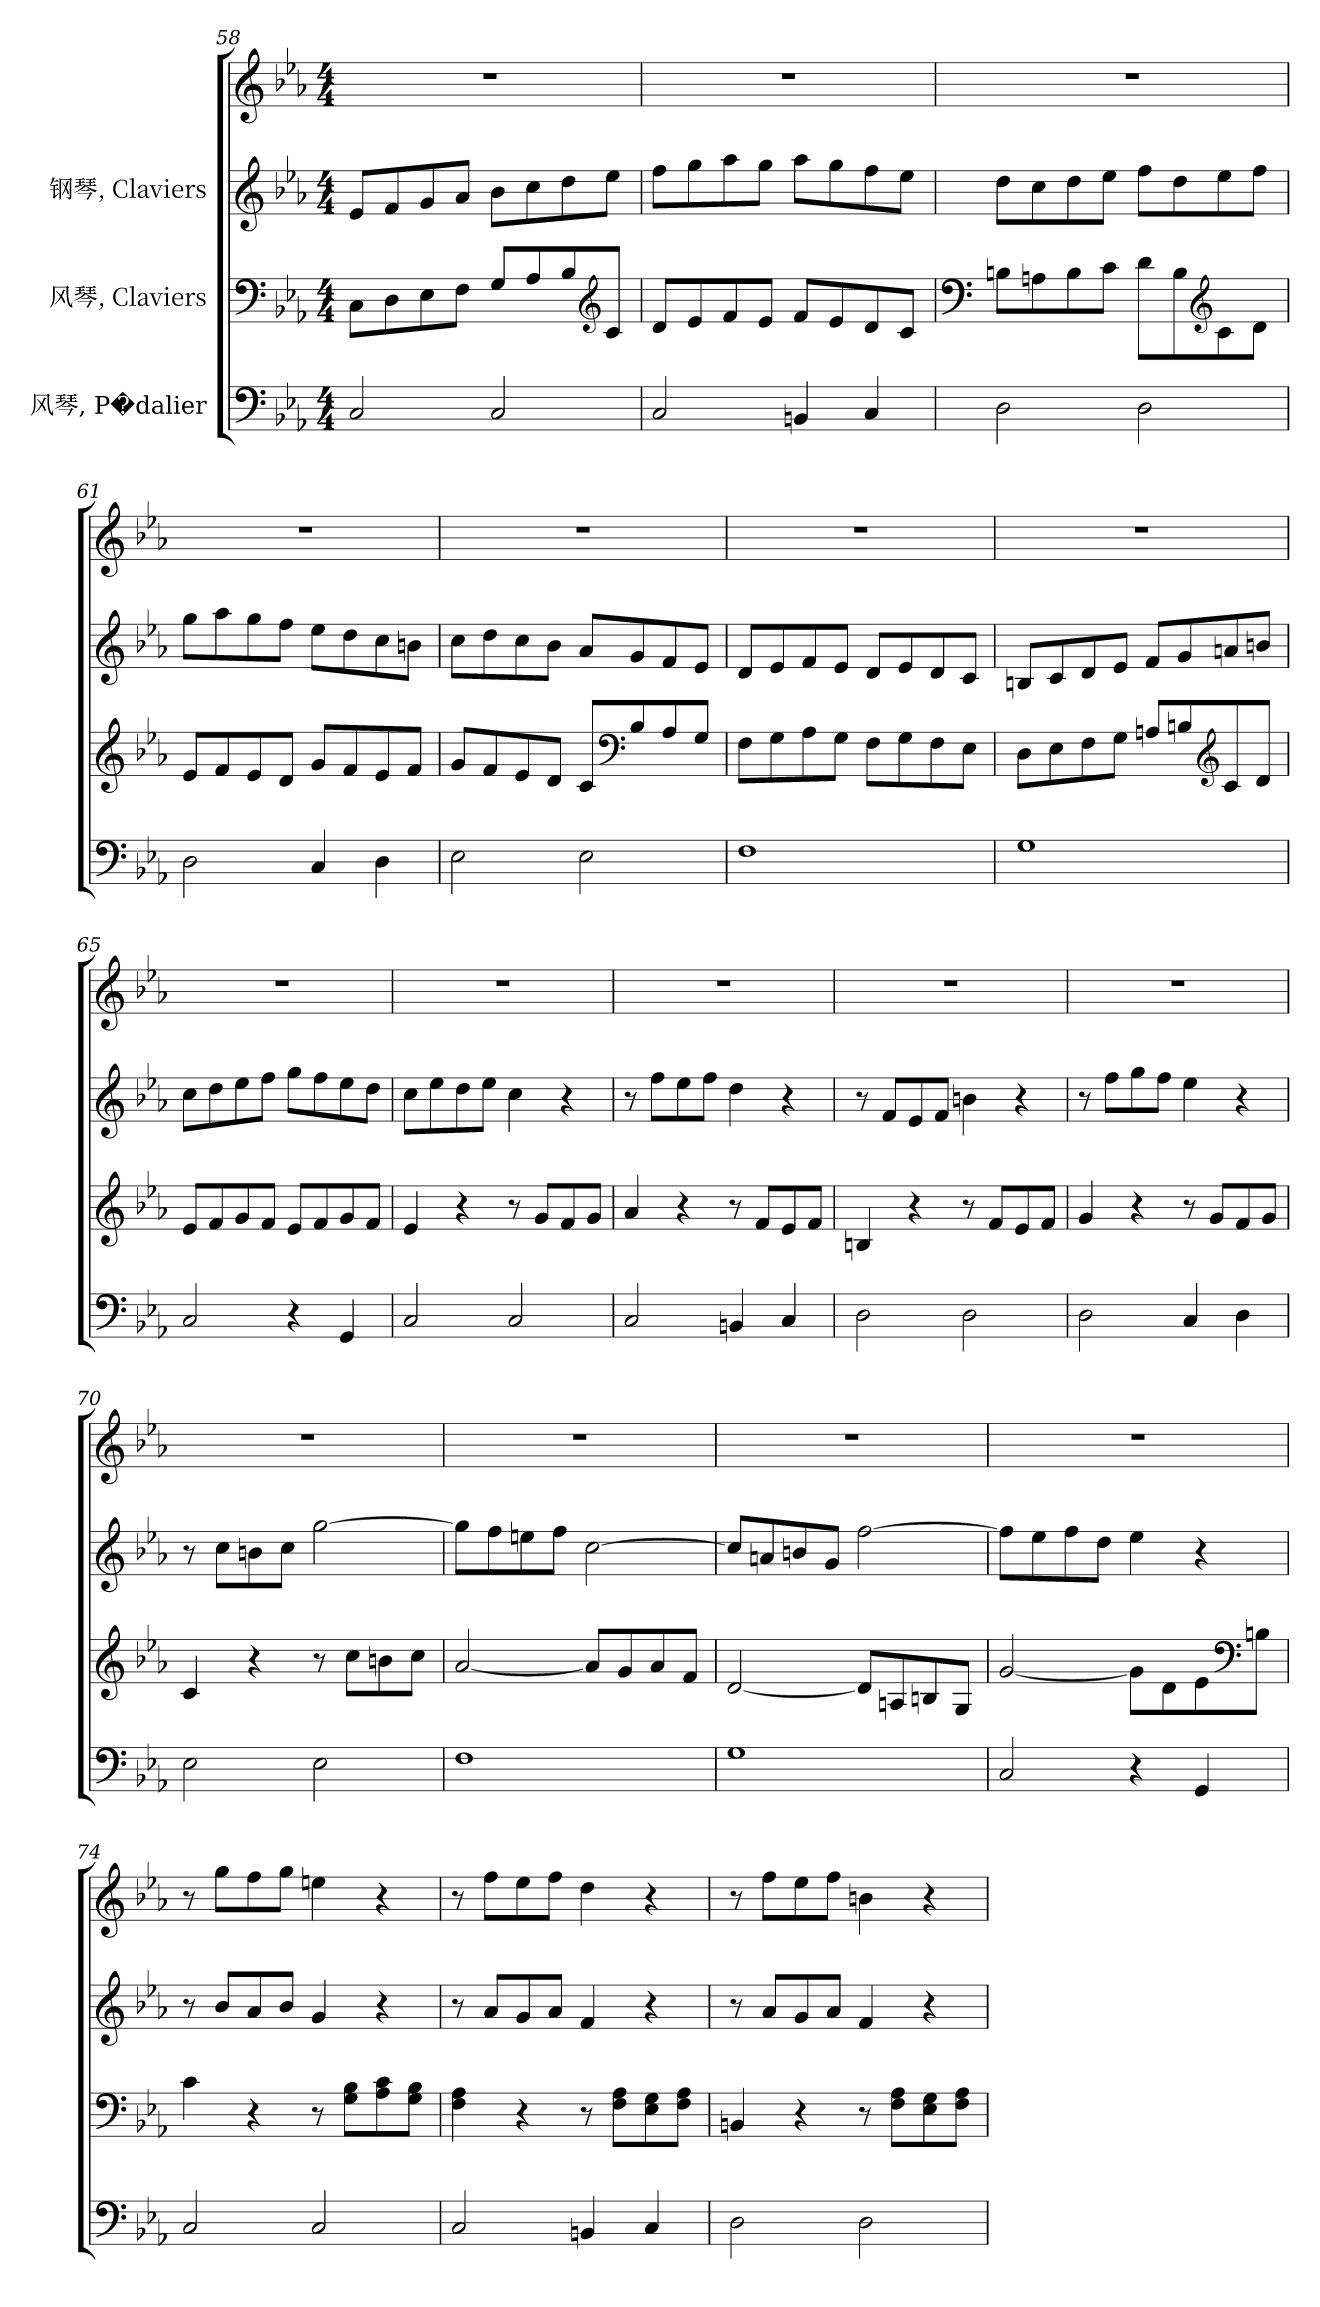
**kern	**kern	**kern	**kern
*part3	*part2	*part1	*part1
*staff4	*staff3	*staff2	*staff1
*I"风琴, P�dalier	*I"风琴, Claviers	*I"钢琴, Claviers	*
*clefF4	*clefF4	*clefG2	*clefG2
*k[b-e-a-]	*k[b-e-a-]	*k[b-e-a-]	*k[b-e-a-]
*M4/4	*M4/4	*M4/4	*M4/4
=58	=58	=58	=58
2C/	8C\L	8e-/L	1r
.	8D\	8f/	.
.	8E-\	8g/	.
.	8F\J	8a-/J	.
2C/	8G/L	8b-\L	.
.	8A-/	8cc\	.
.	8B-/	8dd\	.
*	*clefG2	*	*
.	8c/J	8ee-\J	.
=59	=59	=59	=59
2C/	8d/L	8ff\L	1r
.	8e-/	8gg\	.
.	8f/	8aa-\	.
.	8e-/J	8gg\J	.
4BBn/	8f/L	8aa-\L	.
.	8e-/	8gg\	.
4C/	8d/	8ff\	.
.	8c/J	8ee-\J	.
=60	=60	=60	=60
*	*clefF4	*	*
2D\	8Bn\L	8dd\L	1r
.	8An\	8cc\	.
.	8B\	8dd\	.
.	8c\J	8ee-\J	.
2D\	8d\L	8ff\L	.
.	8B\	8dd\	.
*	*clefG2	*	*
.	8c\	8ee-\	.
.	8d\J	8ff\J	.
!!LO:LB:g=z
=61	=61	=61	=61
2D\	8e-/L	8gg\L	1r
.	8f/	8aa-\	.
.	8e-/	8gg\	.
.	8d/J	8ff\J	.
4C/	8g/L	8ee-\L	.
.	8f/	8dd\	.
4D\	8e-/	8cc\	.
.	8f/J	8bn\J	.
=62	=62	=62	=62
2E-\	8g/L	8cc\L	1r
.	8f/	8dd\	.
.	8e-/	8cc\	.
.	8d/J	8b-\J	.
2E-\	8c/L	8a-/L	.
*	*clefF4	*	*
.	8B-/	8g/	.
.	8A-/	8f/	.
.	8G/J	8e-/J	.
=63	=63	=63	=63
1F	8F\L	8d/L	1r
.	8G\	8e-/	.
.	8A-\	8f/	.
.	8G\J	8e-/J	.
.	8F\L	8d/L	.
.	8G\	8e-/	.
.	8F\	8d/	.
.	8E-\J	8c/J	.
=64	=64	=64	=64
1G	8D\L	8Bn/L	1r
.	8E-\	8c/	.
.	8F\	8d/	.
.	8G\J	8e-/J	.
.	8An/L	8f/L	.
.	8Bn/	8g/	.
*	*clefG2	*	*
.	8c/	8an/	.
.	8d/J	8bn/J	.
!!LO:PB:g=z
=65	=65	=65	=65
2C/	8e-/L	8cc\L	1r
.	8f/	8dd\	.
.	8g/	8ee-\	.
.	8f/J	8ff\J	.
4r	8e-/L	8gg\L	.
.	8f/	8ff\	.
4GG/	8g/	8ee-\	.
.	8f/J	8dd\J	.
=66	=66	=66	=66
2C/	4e-/	8cc\L	1r
.	.	8ee-\	.
.	4r	8dd\	.
.	.	8ee-\J	.
2C/	8r	4cc\	.
.	8g/L	.	.
.	8f/	4r	.
.	8g/J	.	.
=67	=67	=67	=67
2C/	4a-/	8r	1r
.	.	8ff\L	.
.	4r	8ee-\	.
.	.	8ff\J	.
4BBn/	8r	4dd\	.
.	8f/L	.	.
4C/	8e-/	4r	.
.	8f/J	.	.
=68	=68	=68	=68
2D\	4Bn/	8r	1r
.	.	8f/L	.
.	4r	8e-/	.
.	.	8f/J	.
2D\	8r	4bn\	.
.	8f/L	.	.
.	8e-/	4r	.
.	8f/J	.	.
=69	=69	=69	=69
2D\	4g/	8r	1r
.	.	8ff\L	.
.	4r	8gg\	.
.	.	8ff\J	.
4C/	8r	4ee-\	.
.	8g/L	.	.
4D\	8f/	4r	.
.	8g/J	.	.
!!LO:LB:g=z
=70	=70	=70	=70
2E-\	4c/	8r	1r
.	.	8cc\L	.
.	4r	8bn\	.
.	.	8cc\J	.
2E-\	8r	[2gg\	.
.	8cc\L	.	.
.	8bn\	.	.
.	8cc\J	.	.
=71	=71	=71	=71
1F	[2a-/	8gg\L]	1r
.	.	8ff\	.
.	.	8een\	.
.	.	8ff\J	.
.	8a-/L]	[2cc\	.
.	8g/	.	.
.	8a-/	.	.
.	8f/J	.	.
=72	=72	=72	=72
1G	[2d/	8cc/L]	1r
.	.	8an/	.
.	.	8bn/	.
.	.	8g/J	.
.	8d/L]	[2ff\	.
.	8An/	.	.
.	8Bn/	.	.
.	8G/J	.	.
=73	=73	=73	=73
2C/	[2g/	8ff\L]	1r
.	.	8ee-\	.
.	.	8ff\	.
.	.	8dd\J	.
4r	8g\L]	4ee-\	.
.	8d\	.	.
4GG/	8e-\	4r	.
*	*clefF4	*	*
.	8Bn\J	.	.
!!LO:LB:g=z
=74	=74	=74	=74
2C/	4c\	8r	8r
.	.	8b-/L	8gg\L
.	4r	8a-/	8ff\
.	.	8b-/J	8gg\J
2C/	8r	4g/	4een\
.	8G\ 8B-\L	.	.
.	8A-\ 8c\	4r	4r
.	8G\ 8B-\J	.	.
=75	=75	=75	=75
2C/	4F\ 4A-\	8r	8r
.	.	8a-/L	8ff\L
.	4r	8g/	8ee-\
.	.	8a-/J	8ff\J
4BBn/	8r	4f/	4dd\
.	8F\ 8A-\L	.	.
4C/	8E-\ 8G\	4r	4r
.	8F\ 8A-\J	.	.
=76	=76	=76	=76
2D\	4BBn/	8r	8r
.	.	8a-/L	8ff\L
.	4r	8g/	8ee-\
.	.	8a-/J	8ff\J
2D\	8r	4f/	4bn\
.	8F\ 8A-\L	.	.
.	8E-\ 8G\	4r	4r
.	8F\ 8A-\J	.	.
=	=	=	=
*-	*-	*-	*-
